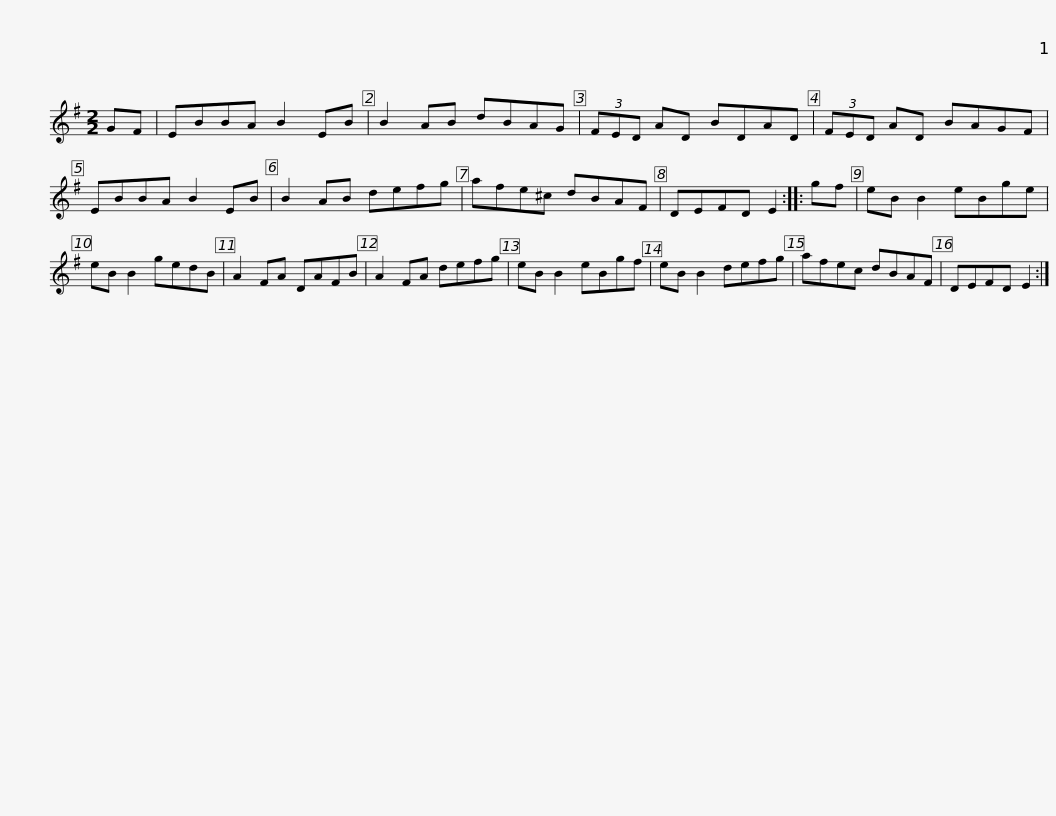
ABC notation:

X:1
L:1/8
M:2/2
I:linebreak $
K:Emin
V:1 treble
V:1
 GF | EBBA B2 EB | B2 AB dBAG | (3FED AD BDAD | (3FED AD BAGF | %5
 EBBA B2 EB |$ B2 AB defg | afe^c dBAF | DEFD E2 :: gf | %10
 eB B2 eBge | eB B2 gedB | A2 FA DAFB |$ A2 FA defg | eB B2 eBgf | %15
 eB B2 defg | afec dBAF | DEFD E2 :| %18
